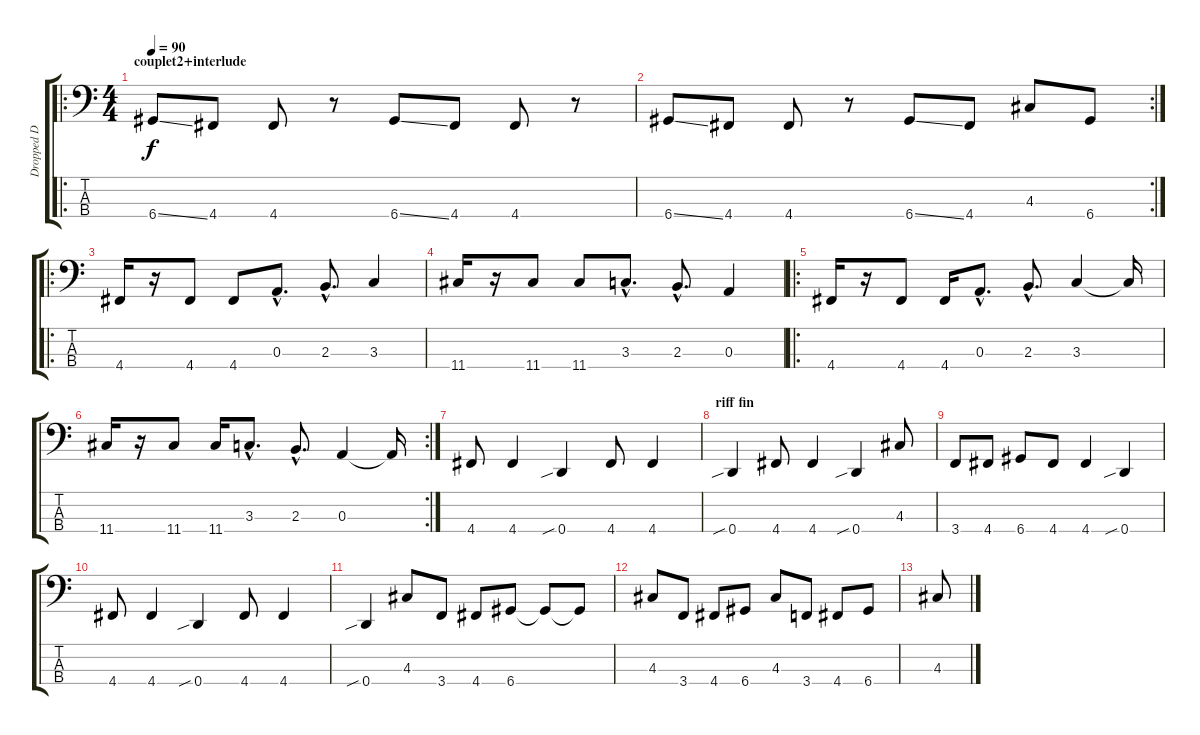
\track ("Dropped D Marq" "Dropped D ") {instrument electricbassfinger}
\staff {score tabs}
\tuning (G2 D2 A1 D1) {hide}
\ro
\ts (4 4)
\section ("" "couplet2+interlude")
\tempo 90
\clef f4
\ks c
6.4{ss}.8{dy f} 4.4.8 4.4.8 r.8 6.4{ss}.8 4.4.8 4.4.8 r.8 |
\rc 2
6.4{ss}.8 4.4.8 4.4.8 r.8 6.4{ss}.8 4.4.8 4.3.8 6.4.8 |
\ro
4.4.16 r.16 4.4.8 4.4.8 0.3{hac}.8{d} 2.3{hac}.8{d} 3.3.4 |
11.4.16 r.16 11.4.8 11.4.8 3.3{hac}.8{d} 2.3{hac}.8{d} 0.3.4 |
\ro
4.4.16 r.16 4.4.8 4.4.16 0.3{hac}.8{d} 2.3{hac}.8{d} 3.3.4 3.3{t}.16 |
\rc 2
11.4.16 r.16 11.4.8 11.4.16 3.3{hac}.8{d} 2.3{hac}.8{d} 0.3.4 0.3{t}.16 |
4.4.8 4.4.4 0.4{sib}.4 4.4.8 4.4.4 |
\section ("" "riff fin")
0.4{sib}.4 4.4.8 4.4.4 0.4{sib}.4 4.3.8 |
3.4.8 4.4.8 6.4.8 4.4.8 4.4.4 0.4{sib}.4 |
4.4.8 4.4.4 0.4{sib}.4 4.4.8 4.4.4 |
0.4{sib}.4 4.3.8 3.4.8 4.4.8 6.4.8 6.4{t}.8 6.4{t}.8 |
4.3.8 3.4.8 4.4.8 6.4.8 4.3.8 3.4.8 4.4.8 6.4.8 |
4.3.8
